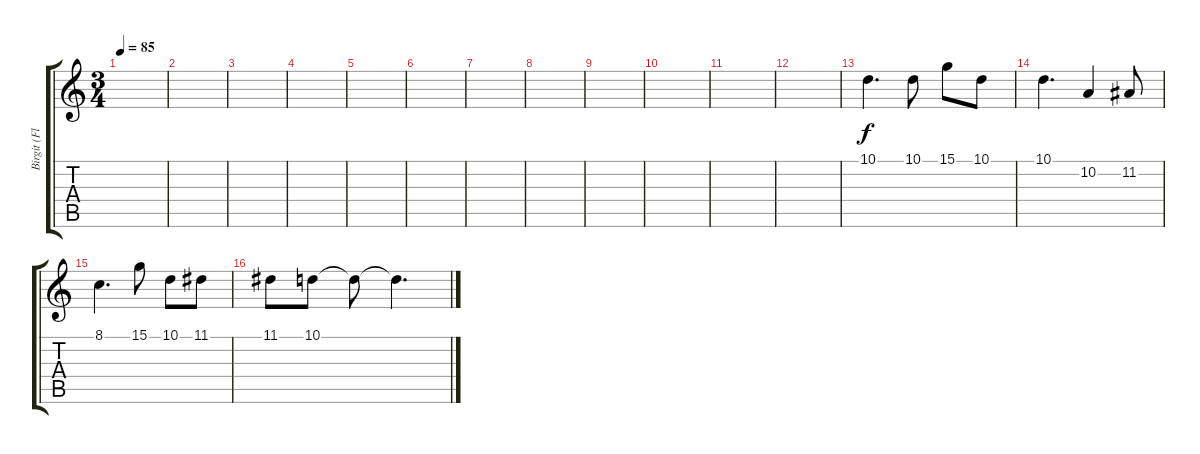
\track ("Birgit (Flöte)" "Birgit (Fl") {instrument ocarina}
\staff {score tabs}
\tuning (E4 B3 G3 D3 A2 E2) {hide}
\ts (3 4)
\tempo 85
\clef g2
\ks c
|
|
|
|
|
|
|
|
|
|
|
|
10.1.4{d} 10.1.8 15.1.8 10.1.8 |
10.1.4{d} 10.2.4 11.2.8 |
8.1.4{d} 15.1.8 10.1.8 11.1.8 |
11.1.8 10.1.8 10.1{t}.8 10.1{t}.4{d}
